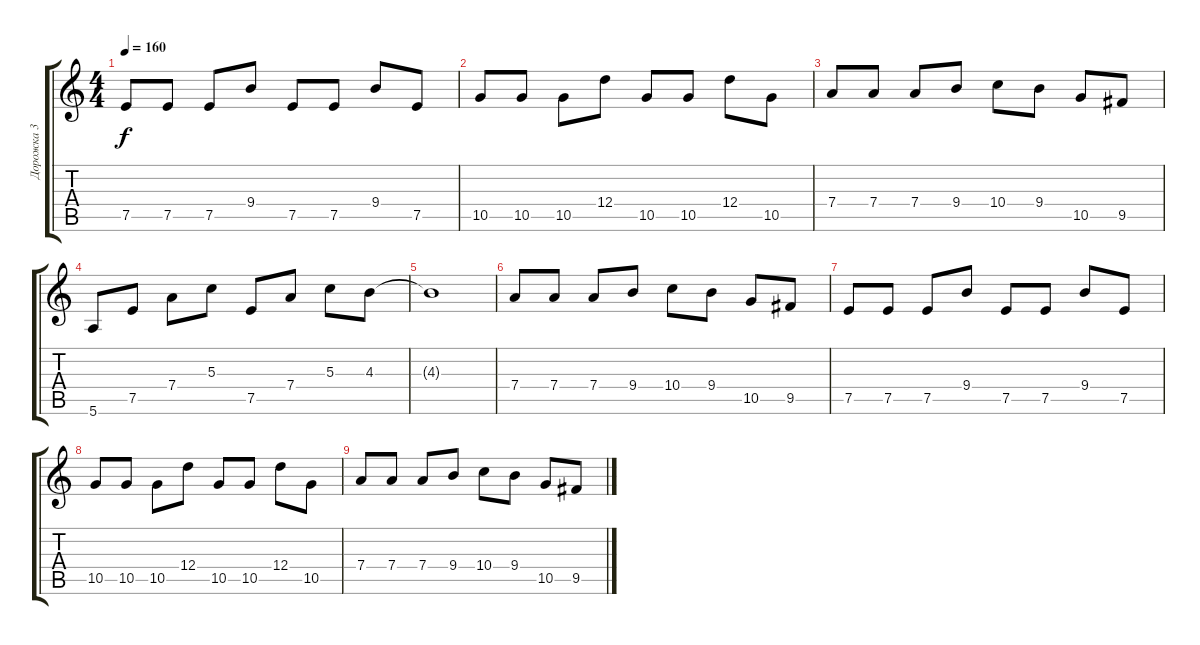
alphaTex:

\track ("Дорожка 3" "Дорожка 3") {instrument distortionguitar}
\staff {score tabs}
\tuning (E4 B3 G3 D3 A2 E2) {hide}
\ts (4 4)
\tempo 160
\clef g2
\ks c
7.5.8{dy f} 7.5.8 7.5.8 9.4.8 7.5.8 7.5.8 9.4.8 7.5.8 |
10.5.8 10.5.8 10.5.8 12.4.8 10.5.8 10.5.8 12.4.8 10.5.8 |
7.4.8 7.4.8 7.4.8 9.4.8 10.4.8 9.4.8 10.5.8 9.5.8 |
5.6.8 7.5.8 7.4.8 5.3.8 7.5.8 7.4.8 5.3.8 4.3.8 |
4.3{t}.1 |
7.4.8 7.4.8 7.4.8 9.4.8 10.4.8 9.4.8 10.5.8 9.5.8 |
7.5.8 7.5.8 7.5.8 9.4.8 7.5.8 7.5.8 9.4.8 7.5.8 |
10.5.8 10.5.8 10.5.8 12.4.8 10.5.8 10.5.8 12.4.8 10.5.8 |
7.4.8 7.4.8 7.4.8 9.4.8 10.4.8 9.4.8 10.5.8 9.5.8
